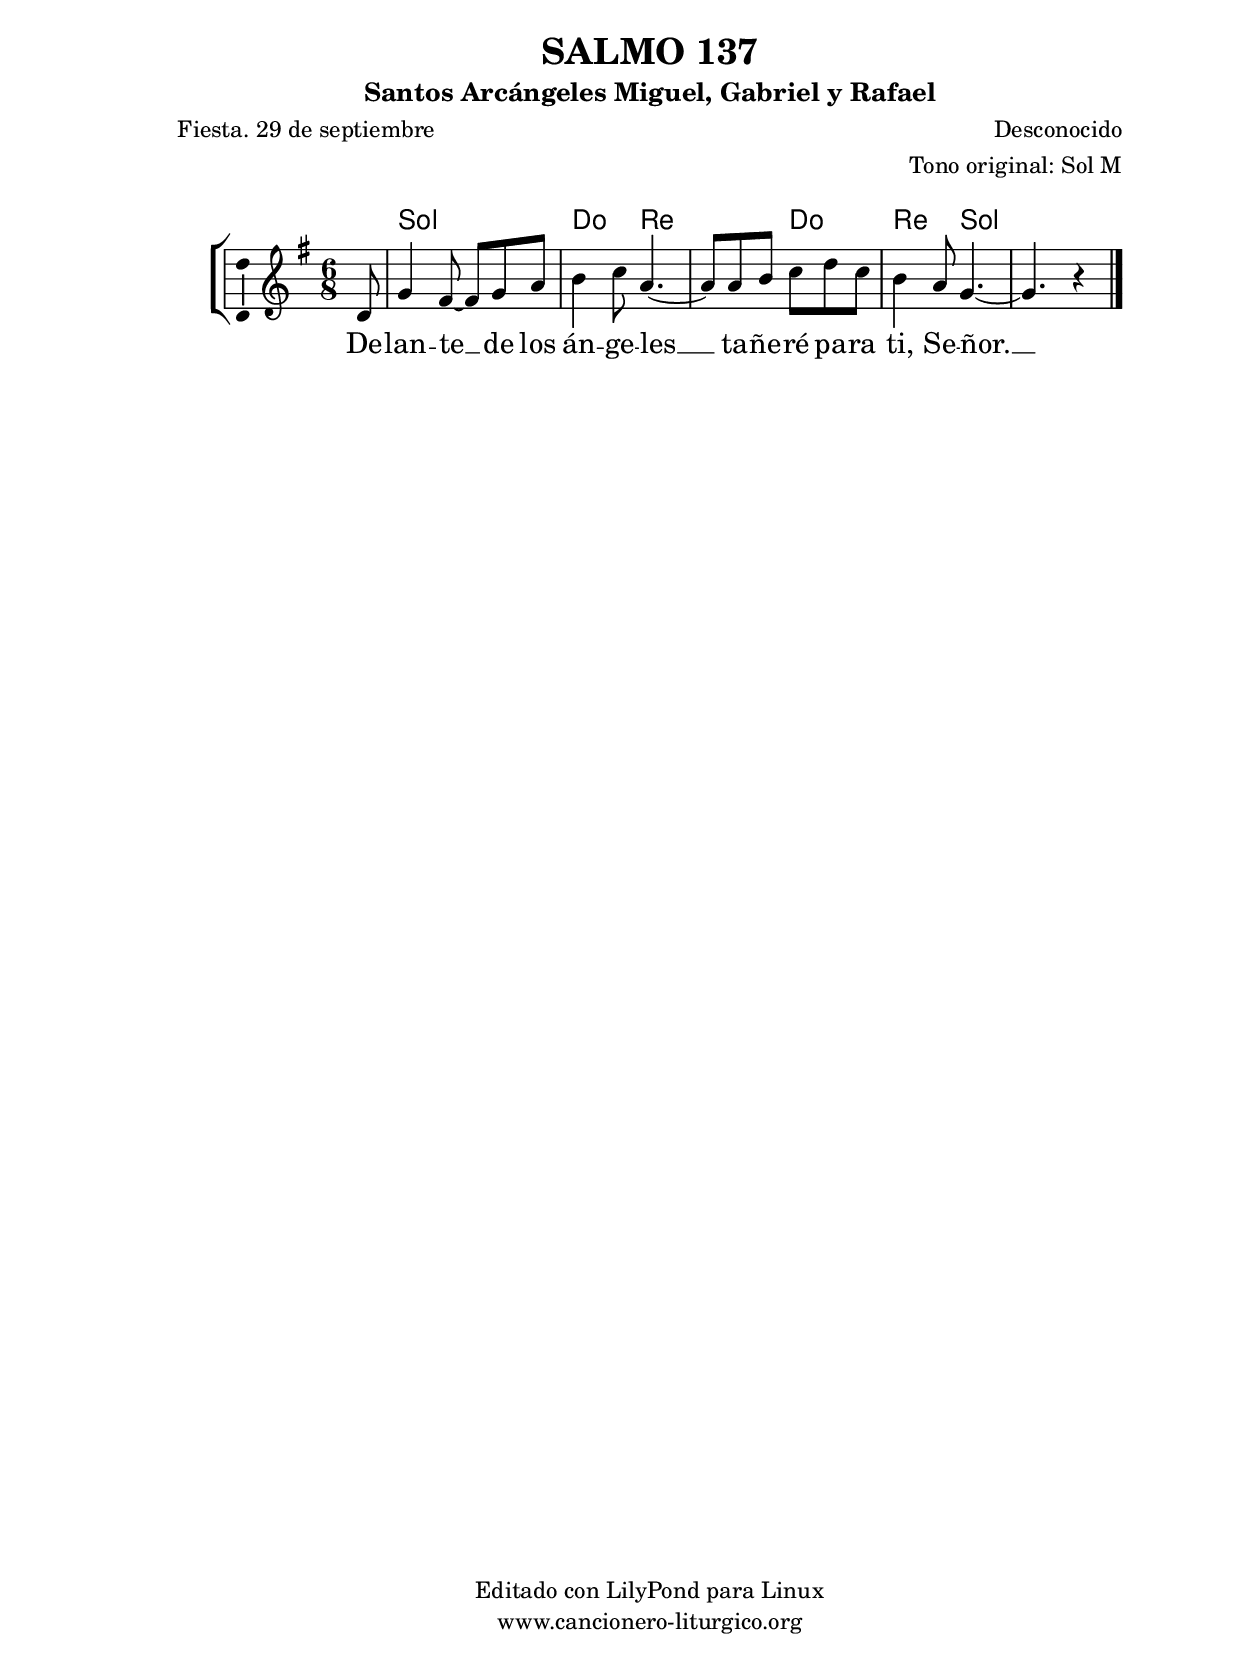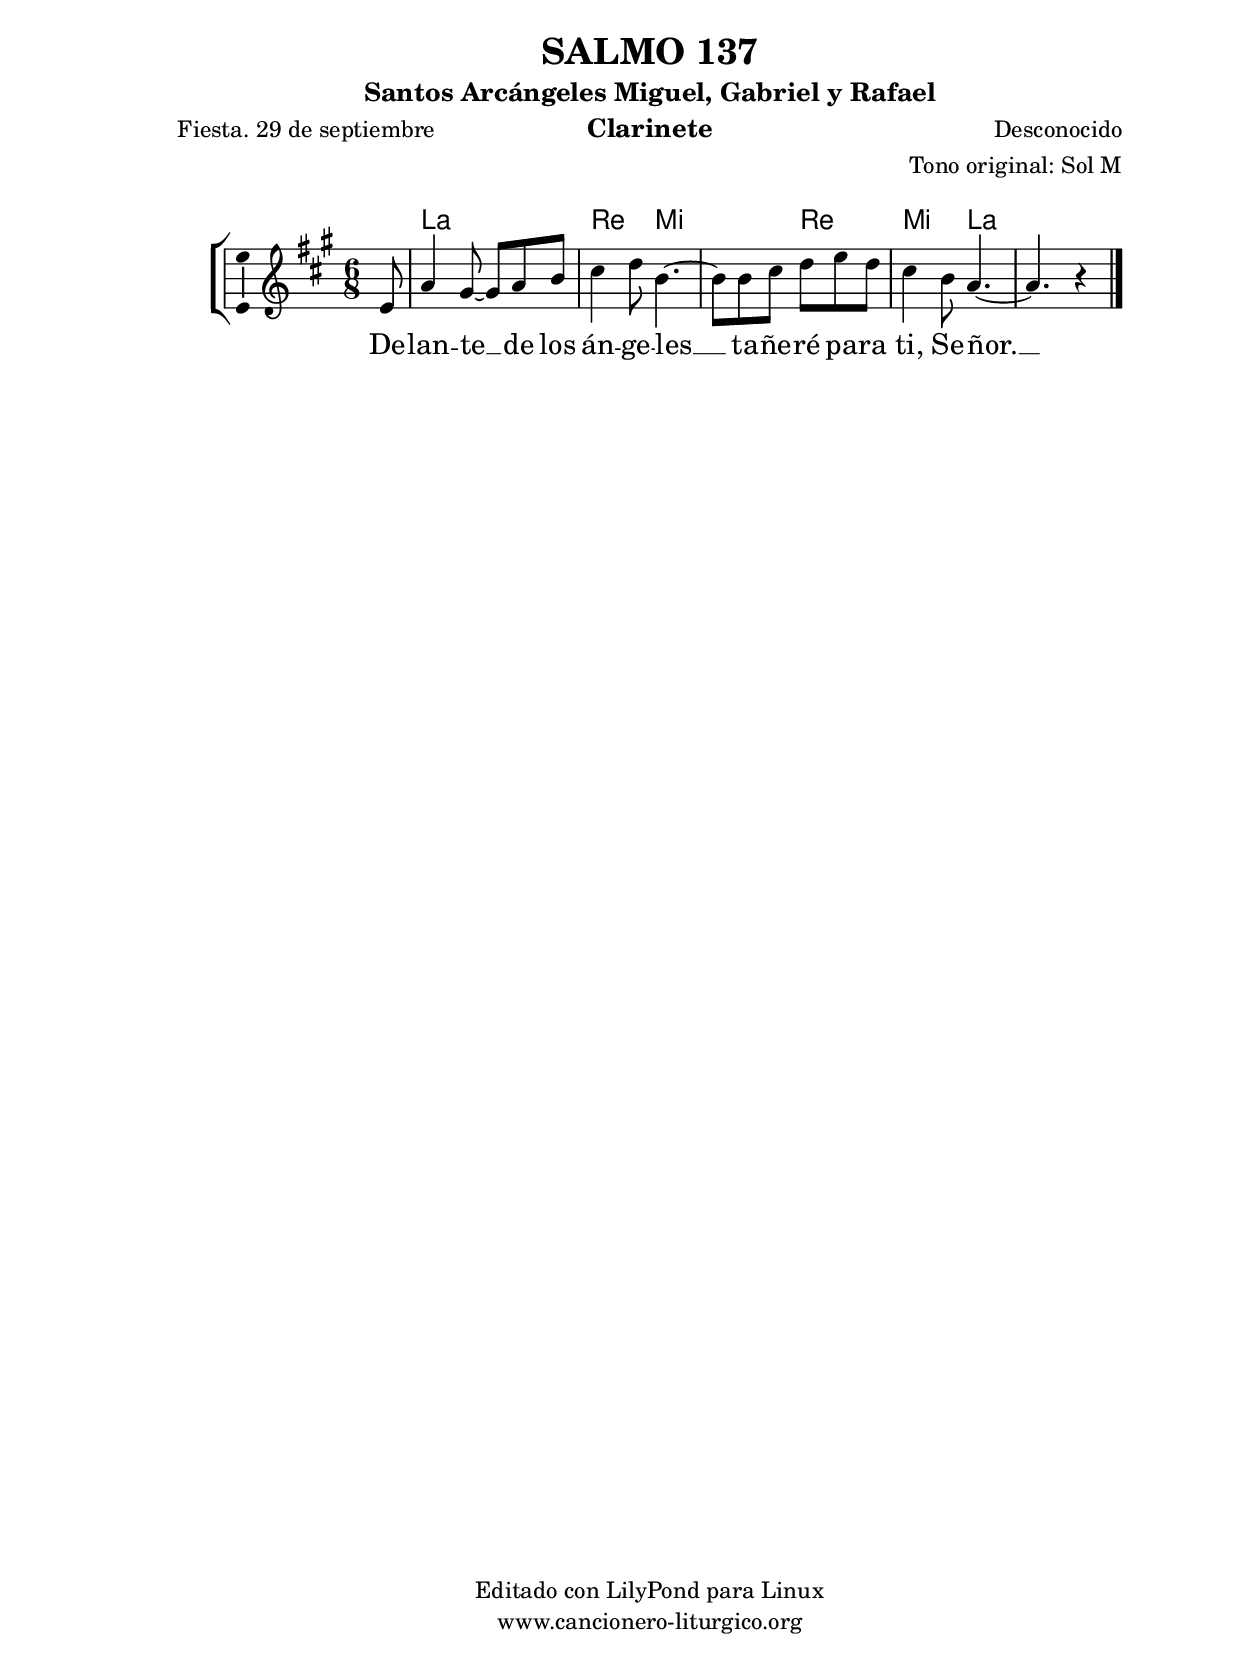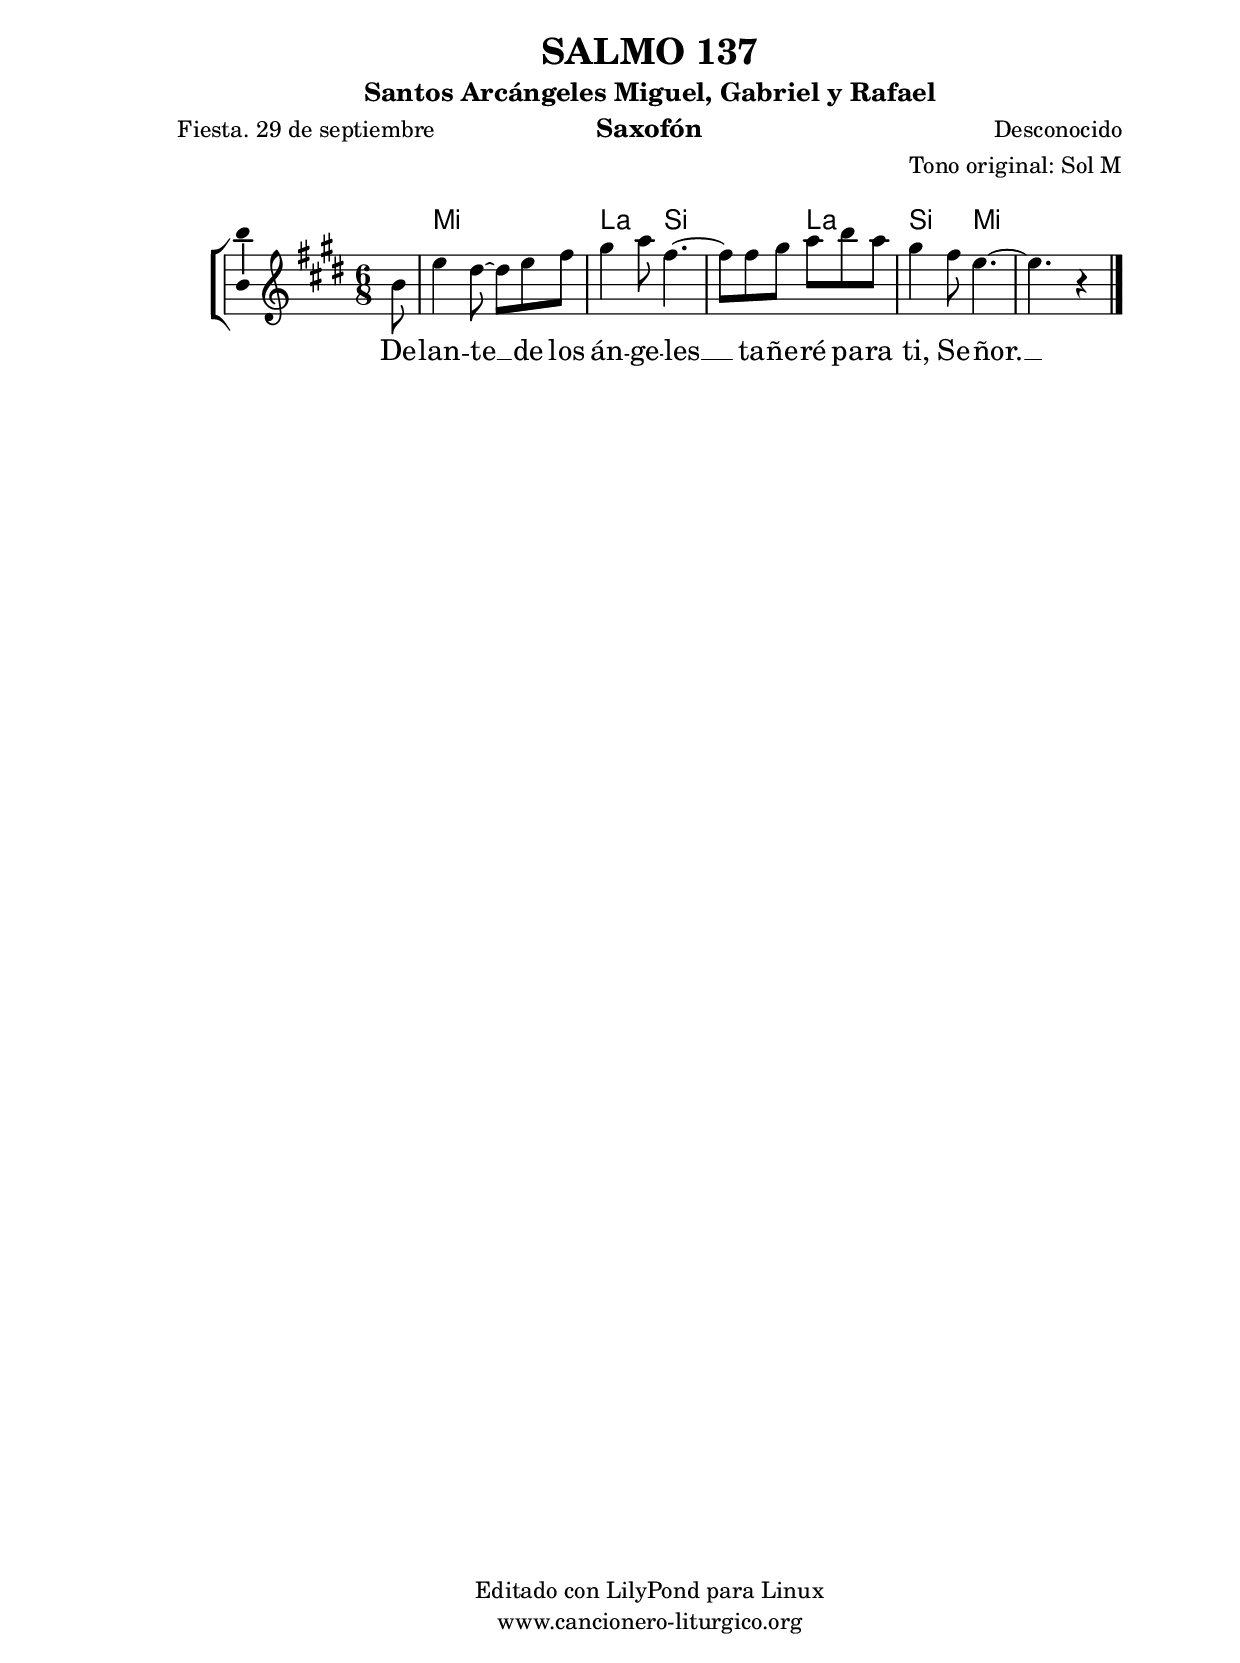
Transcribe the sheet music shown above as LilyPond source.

%
%para convertir .midi en .wav:
%timidity filename.midi -Ow -o finename.wav
%
%
%Para convertir de .wav a .mp3:
%lame -h -m j filename.wav
%
%
%para escuchar el midi:
%timidity nombrefichero.midi
%


%versión de lilypond para la que se ha escrito esta partitura:
\version "2.16.0"

	%Tamaño papel
	#(set-default-paper-size "a4")
	%Tamaño partitura
	#(set-global-staff-size 20)
	%No responde al pulsar sobre una nota
	#(ly:set-option 'point-and-click #f)

%parámetros del encabezamiento:
\header {
	title = "SALMO 137"
	subtitle = "Santos Arcángeles Miguel, Gabriel y Rafael"
	composer = "Desconocido"
	poet = "Fiesta. 29 de septiembre"
	meter = ""
	arranger = "Tono original: Sol M"
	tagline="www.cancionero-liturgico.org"
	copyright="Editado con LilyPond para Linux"
	tiempo = ""
	usos = "Salmo"
	letra = "Delante de los ángeles tañeré para ti, Señor."
	}

%parámetros asociados al papel:
\paper  {
	oddHeaderMarkup = \markup {\fill-line { \on-the-fly #not-first-page \fromproperty #'header:title \on-the-fly #not-first-page \fromproperty #'header:composer }}
	evenHeaderMarkup = \markup {\fill-line { \fromproperty #'header:composer \fromproperty #'header:title }}
	#(set-paper-size "a4")
	print-page-number = ##f
	first-page-number = 1
	print-first-page-number = ##f
%	head-separation = 3.0 \cm
	top-margin = 2.0 \cm
	bottom-margin = 0.5\cm
%%%	bottom-margin = -1.0\cm
	left-margin = 3.0 \cm
	line-width = 16.0 \cm 
	indent = 8\mm
	interscoreline = 2.\mm
	between-system-space = 15\mm
%	para que las partituras no llenen la hoja:
	ragged-bottom = ##t
%	idem para la última hoja:
	ragged-last-bottom = ##f
%	para que las partituras llenen el ancho del papel:
	ragged-last = ##f
	after-title-space = 2.5 \cm
%page-count=1
%system-count=8

	%Flexible Vertical Spacing
%	markup-markup-spacing =
%	#'((basic-distance . 15) (minimum-distance . 15) (padding . 3))
	markup-system-spacing =
	#'((basic-distance . 15) (minimum-distance . 15) (padding . 3))
	system-system-spacing =
	#'((basic-distance . 15) (minimum-distance . 15) (padding . 3))
	score-system-spacing =
	#'((basic-distance . 15) (minimum-distance . 15) (padding . 5))
%	top-system-spacing = % header
%	#'((basic-distance . 8) (minimum-distance . 0) (padding . 3))
%	top-markup-spacing =
%	#'((basic-distance . 20) (minimum-distance . 20) (padding . 3))
	last-bottom-spacing = % footer
	#'((basic-distance . 5) (minimum-distance . 5) (padding . 3))
%	score-markup-spacing =
%	#'((basic-distance . 16) (minimum-distance . 13) (padding . 3))

	}


%parámetros que afectan a toda la partitura:
global =  {
	%clave de sol (G):
	\clef G
	%armadura:
%	\transpose  d c
	\key g \major
	\tempo 4=80
	\set Score.tempoHideNote = ##t
	}


acordes = {
	\italianChords
	\chordmode {
%	\transpose  d c
{
s8
g2. c4. d2. c4. d g2.
	}
	}
}


melodia = 
%	\transpose  d c
{
	\relative c'{
\time 6/8

\partial8
d8
g4 fis8~fis g a
b4 c8 a4.~
a8 a b c d c
b4 a8 g4.~
g4. r4 %s8

	\bar "|."
	}
	}


texto = \lyricmode {
De -- lan -- te __ de los án -- ge -- les __
ta -- ñe -- ré pa -- ra ti, Se -- ñor. __
	}


acordesStaff = \context ChordNames = acordesStaff <<
	\set chordChanges = ##t
	\acordes
	>>


vozStaff = \context Voice = vozStaff
\with {\consists "Ambitus_engraver"}
<<
%	\set Staff.instrumentName = ""
%	\set Staff.shortInstrumentName = ""
%	\set Staff.midiInstrument = #"clarinet"
%	\set Staff.midiInstrument = #"cello"
%	\set Staff.midiInstrument = #"flute"
	\set Staff.midiInstrument = #"electric guitar (jazz)"
%	\set Staff.midiInstrument = #"english horn"
%	\set Staff.midiInstrument = #"violin"
%	\set Staff.midiInstrument = #"glockenspiel"
	\set Staff.midiMinimumVolume = #0.7
	\set Staff.midiMaximumVolume = #0.9
	\global
	\melodia
	>>


textoStaff = \context Lyrics = textoStaff <<
	\lyricsto vozStaff \texto
	>>

\book {
	\score {
		\context ChoirStaff {
			\override StaffGroup.SystemStartBracket #'collapse-height = #1
			\override Score.SystemStartBar #'collapse-height = #1
			<<
			\acordesStaff
			\vozStaff
			\textoStaff
			>>
			}
		\layout {
	    		\context {
				\Lyrics
				\override LyricText #'font-size = #2
				}
	   		 \context {
				\Score
				%fontSize = #3
				\override StaffSymbol #'staff-space = #(magstep +3)
				%\override Beam #'thickness = #0.55
				%\override SpacingSpanner #'spacing-increment = #1.0
				%\override Slur #'height-limit = #1.5
				}
			}
		}
	\score {
		\unfoldRepeats
		\context ChoirStaff {
			<<
			\acordesStaff
			\vozStaff
			>>
			}
		\midi {
	  		\context {
	  			\Score
				tempoWholesPerMinute = #(ly:make-moment 70 4)
				}
			}
		}
	}

%Partitura para clarinete
#(define output-suffix "C")
\book {
	\header{
		instrument = "Clarinete"
		}
	\score {
		\context ChoirStaff {
			\override StaffGroup.SystemStartBracket #'collapse-height = #1
			\override Score.SystemStartBar #'collapse-height = #1
\transpose c d
			<<
			\acordesStaff
			\vozStaff
			\textoStaff
			>>
			}
		\layout {
	    		\context {
				\Lyrics
				\override LyricText #'font-size = #2
				}
	   		 \context {
				\Score
				%fontSize = #3
				\override StaffSymbol #'staff-space = #(magstep +3)
				%\override Beam #'thickness = #0.55
				%\override SpacingSpanner #'spacing-increment = #1.0
				%\override Slur #'height-limit = #1.5
				}
			}
		}
	}

%Partitura para saxofón
#(define output-suffix "S")
\book {
	\header{
		instrument = "Saxofón"
		}
	\score {
		\context ChoirStaff {
			\override StaffGroup.SystemStartBracket #'collapse-height = #1
			\override Score.SystemStartBar #'collapse-height = #1
\transpose c a
			<<
			\acordesStaff
			\vozStaff
			\textoStaff
			>>
			}
		\layout {
	    		\context {
				\Lyrics
				\override LyricText #'font-size = #2
				}
	   		 \context {
				\Score
				%fontSize = #3
				\override StaffSymbol #'staff-space = #(magstep +3)
				%\override Beam #'thickness = #0.55
				%\override SpacingSpanner #'spacing-increment = #1.0
				%\override Slur #'height-limit = #1.5
				}
			}
		}
	}

